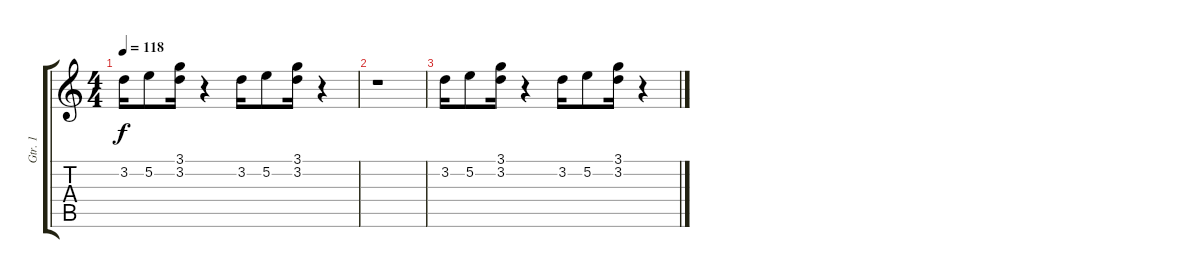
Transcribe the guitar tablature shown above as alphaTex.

\track ("Gtr. 1" "Gtr. 1") {instrument overdrivenguitar}
\staff {score tabs}
\tuning (E4 B3 G3 D3 A2 E2) {hide}
\ts (4 4)
\tempo 118
\clef g2
\ks c
3.2.16{dy f} 5.2.8 (3.1 3.2).16 r.4 3.2.16 5.2.8 (3.1 3.2).16 r.4 |
r.1 |
3.2.16 5.2.8 (3.1 3.2).16 r.4 3.2.16 5.2.8 (3.1 3.2).16 r.4
